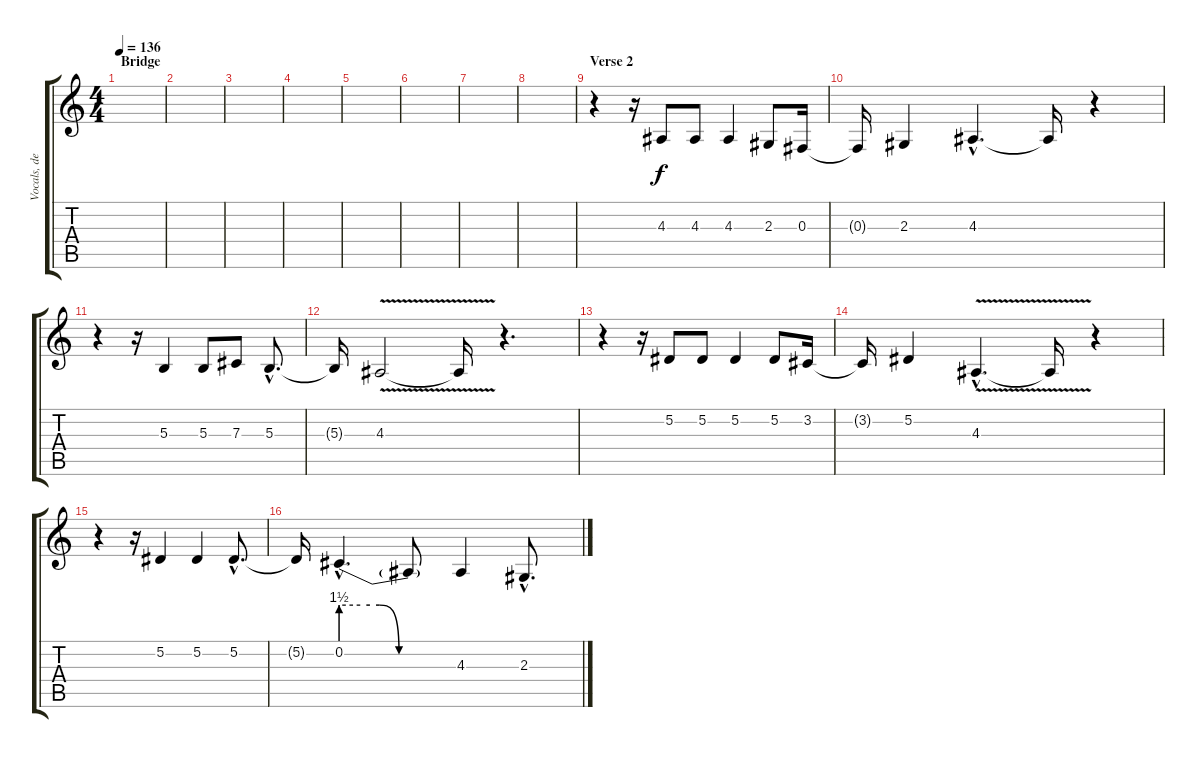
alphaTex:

\track ("Vocals, delay" "Vocals, de") {instrument lead2sawtooth}
\staff {score tabs}
\tuning (Eb4 Bb3 Gb3 Db3 Ab2 Eb2) {hide}
\ts (4 4)
\section ("" "Bridge")
\tempo 136
\clef g2
\ks c
|
|
|
|
|
|
|
|
\section ("" "Verse 2")
r.4 r.16 4.3.8 4.3.8 4.3.4 2.3.8 0.3.16 |
0.3{t}.16 2.3.4 4.3{hac}.4{d} 4.3{t}.16 r.4 |
r.4 r.16 5.3.4 5.3.8 7.3.8 5.3{hac}.8{d} |
5.3{t}.16 4.3{v}.2 4.3{t}.16 r.4{d} |
r.4 r.16 5.2.8 5.2.8 5.2.4 5.2.8 3.2.16 |
3.2{t}.16 5.2.4 4.3{v hac}.4{d} 4.3{t}.16 r.4 |
r.4 r.16 5.2.4 5.2.4 5.2{hac}.8{d} |
5.2{t}.16 0.2{be (custom 0 6 10 6 15 6 20 6 30 0 40 0 60 0) hac}.4{d} 0.2{t}.8 4.3.4 2.3{hac}.8{d}
